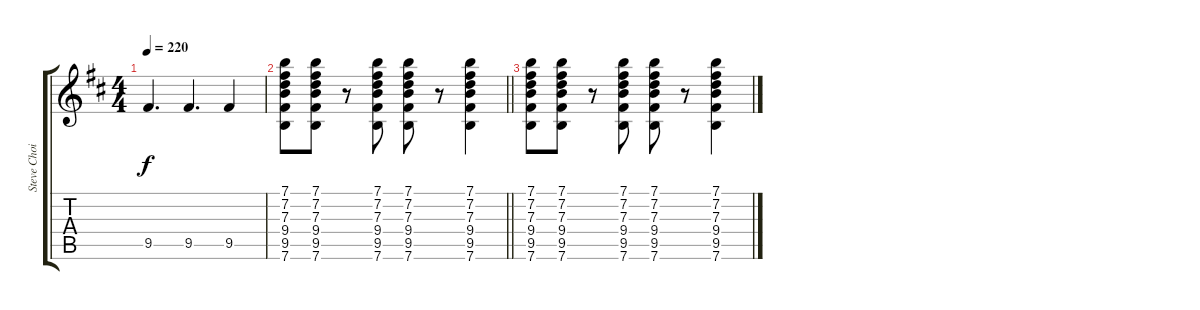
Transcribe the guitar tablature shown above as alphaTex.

\track ("Steve Choi" "Steve Choi") {instrument distortionguitar}
\staff {score tabs}
\tuning (E4 B3 G3 D3 A2 E2) {hide}
\ts (4 4)
\tempo 220
\clef g2
\ks d
9.5.4{d dy f} 9.5.4{d} 9.5.4 |
\barLineRight lightlight
(7.1 7.2 7.3 9.4 9.5 7.6).8 (7.1 7.2 7.3 9.4 9.5 7.6).8 r.8 (7.1 7.2 7.3 9.4 9.5 7.6).8 (7.1 7.2 7.3 9.4 9.5 7.6).8 r.8 (7.1 7.2 7.3 9.4 9.5 7.6).4 |
(7.1 7.2 7.3 9.4 9.5 7.6).8 (7.1 7.2 7.3 9.4 9.5 7.6).8 r.8 (7.1 7.2 7.3 9.4 9.5 7.6).8 (7.1 7.2 7.3 9.4 9.5 7.6).8 r.8 (7.1 7.2 7.3 9.4 9.5 7.6).4
